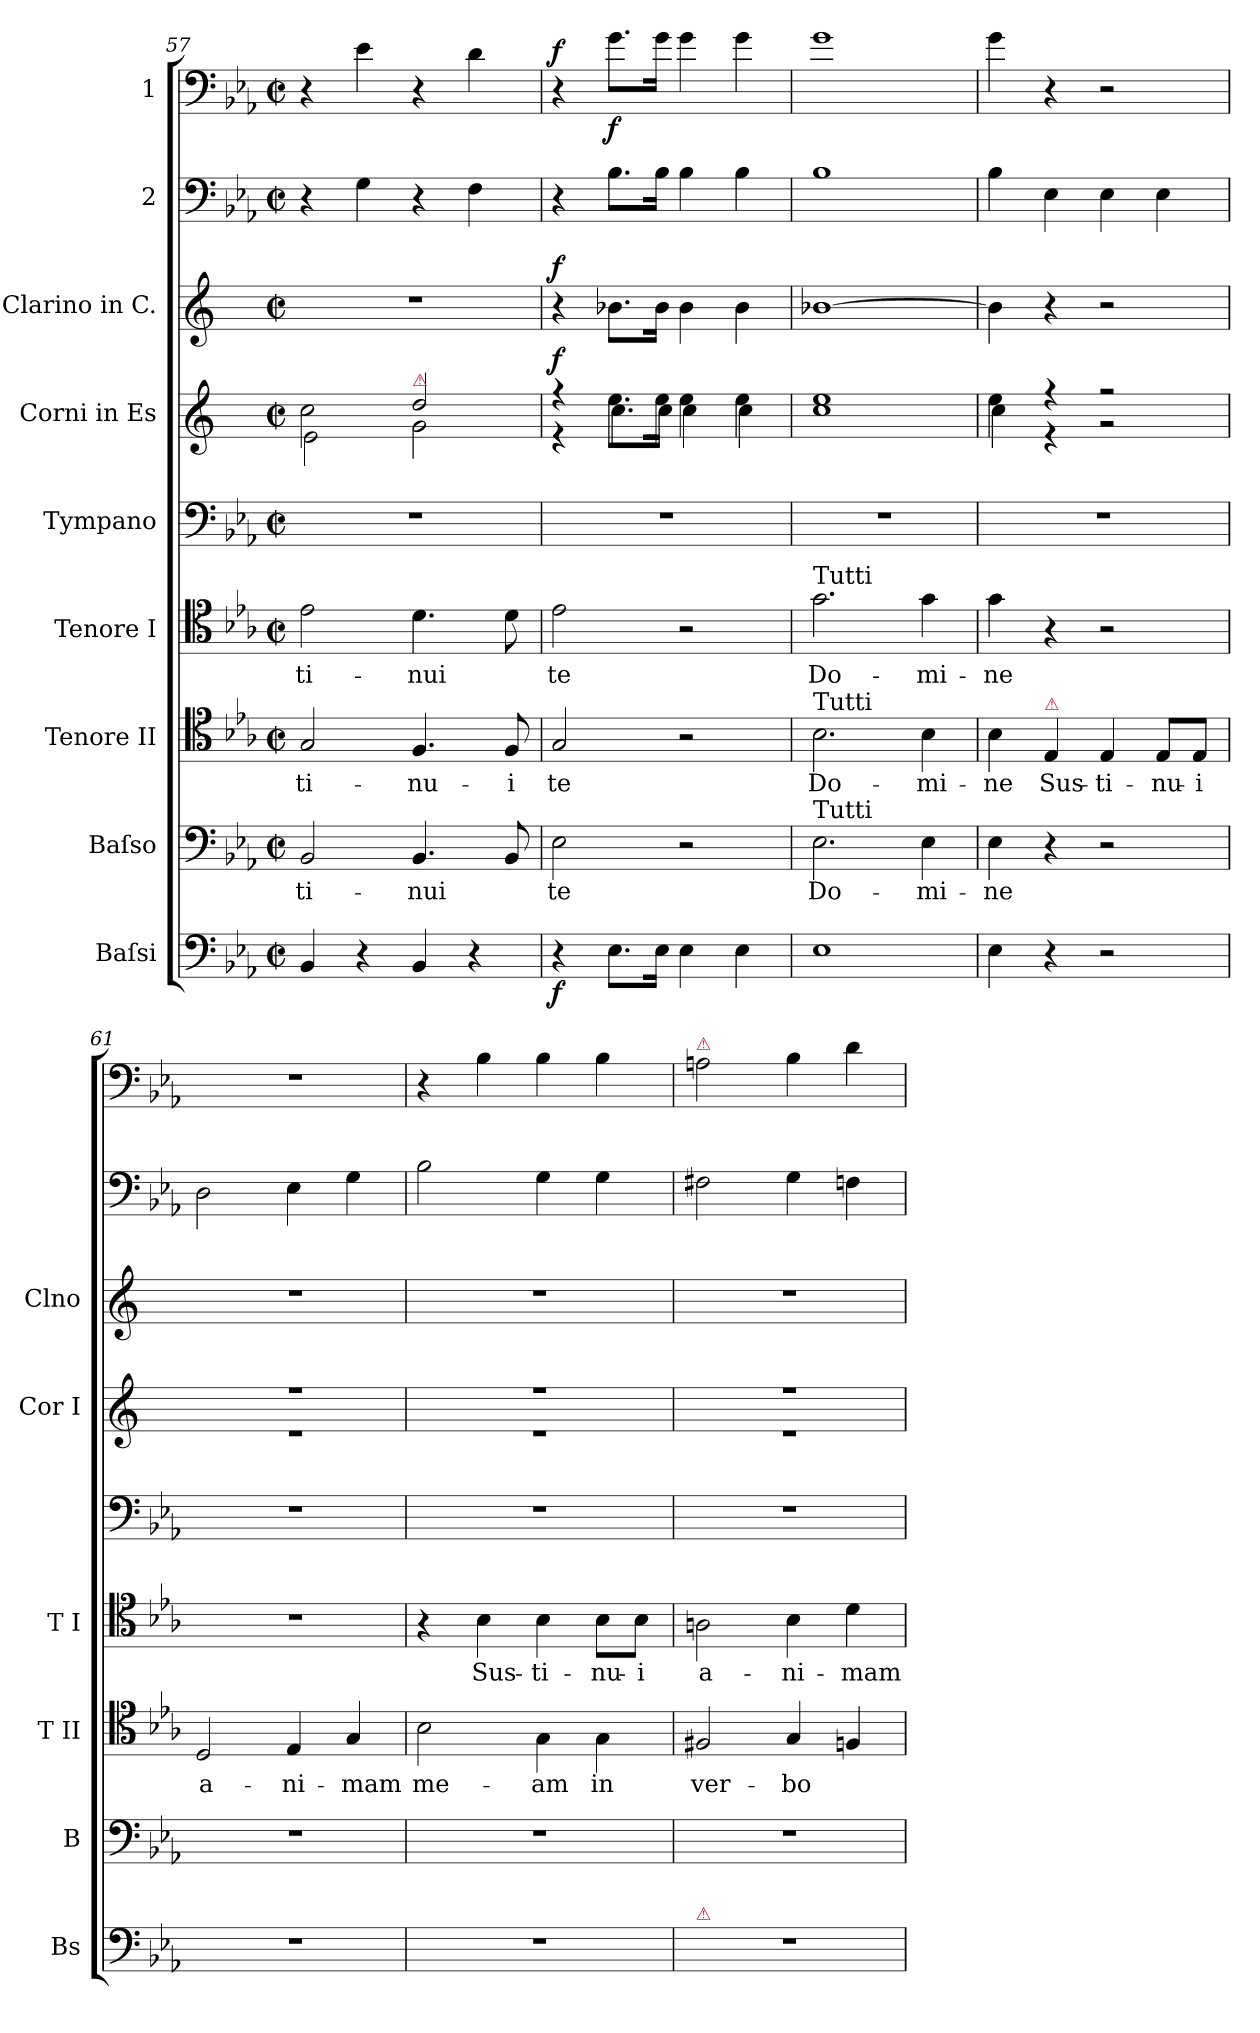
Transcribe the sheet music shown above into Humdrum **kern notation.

**kern	**dynam	**kern	**text	**kern	**text	**kern	**text	**kern	**kern	**dynam	**kern	**dynam	**kern	**kern	**dynam
*part9	*part9	*part8	*part8	*part7	*part7	*part6	*part6	*part5	*part4	*part4	*part3	*part3	*part2	*part1	*part1
*staff9	*staff9	*staff8	*staff8	*staff7	*staff7	*staff6	*staff6	*staff5	*staff4	*staff4	*staff3	*staff3	*staff2	*staff1	*staff1
*I"Baſsi	*	*I"Baſso	*	*I"Tenore II	*	*I"Tenore I	*	*I"Tympano	*I"Corni in Es	*	*I"Clarino in C.	*	*I"2	*I"1	*
*I'Bs	*	*I'B	*	*I'T II	*	*I'T I	*	*	*I'Cor I	*	*I'Clno	*	*	*	*
*clefF4	*	*clefF4	*	*clefC4	*	*clefC4	*	*clefF4	*clefG2	*	*clefG2	*	*clefF4	*clefF4	*
*	*	*	*	*	*	*	*	*	*ITrd5c9	*	*	*	*	*	*
*k[b-e-a-]	*	*k[b-e-a-]	*	*k[b-e-a-]	*	*k[b-e-a-]	*	*k[b-e-a-]	*k[b-e-a-]	*	*k[]	*	*k[b-e-a-]	*k[b-e-a-]	*
*E-:	*	*E-:	*	*E-:	*	*E-:	*	*E-:	*	*	*	*	*E-:	*E-:	*
*M2/2	*	*M2/2	*	*M2/2	*	*M2/2	*	*M2/2	*M2/2	*	*M2/2	*	*M2/2	*M2/2	*
*met(c|)	*	*met(c|)	*	*met(c|)	*	*met(c|)	*	*met(c|)	*met(c|)	*	*met(c|)	*	*met(c|)	*met(c|)	*
=57	=57	=57	=57	=57	=57	=57	=57	=57	=57	=57	=57	=57	=57	=57	=57
*	*	*	*	*	*	*	*	*	*^	*	*	*	*	*	*
4BB-/	.	2BB-/	-ti-	2G/	-ti-	2e-\	-ti-	1r	2e-\	2G\	.	1r	.	4r	4r	.
4r	.	.	.	.	.	.	.	.	.	.	.	.	.	4G\	4e-\	.
!	!	!	!	!	!	!	!	!	!LO:TX:a:color=crimson:t=⚠	!	!	!	!	!	!	!
4BB-/	.	4.BB-/	-nui	4.F/	-nu-	4.d\	-nui	.	2f	2B-\	.	.	.	4r	4r	.
4r	.	.	.	.	.	.	.	.	.	.	.	.	.	4F\	4d\	.
.	.	8BB-/	.	8F/	-i	8d\	.	.	.	.	.	.	.	.	.	.
=58	=58	=58	=58	=58	=58	=58	=58	=58	=58	=58	=58	=58	=58	=58	=58	=58
!	!LO:DY:b	!	!	!	!	!	!	!	!	!	!LO:DY:a	!	!LO:DY:a	!	!	!LO:DY:a
4r	f	2E-\	te	2G/	te	2e-\	te	1r	4r	4r	f	4r	f	4r	4r	f
8.E-\L	.	.	.	.	.	.	.	.	8.g\L	8.e-\L	.	8.b-X\L	.	8.B-\L	8.g\L	f
16E-\Jk	.	.	.	.	.	.	.	.	16g\Jk	16e-\Jk	.	16b-\Jk	.	16B-\Jk	16g\Jk	.
4E-\	.	2r	.	2r	.	2r	.	.	4g\	4e-\	.	4b-\	.	4B-\	4g\	.
4E-\	.	.	.	.	.	.	.	.	4g\	4e-\	.	4b-\	.	4B-\	4g\	.
=59	=59	=59	=59	=59	=59	=59	=59	=59	=59	=59	=59	=59	=59	=59	=59	=59
!	!	!	!	!	!	!LO:TX:a:t=Tutti	!	!	!	!	!	!	!	!	!	!
!	!	!	!	!LO:TX:a:t=Tutti	!	!	!	!	!	!	!	!	!	!	!	!
!	!	!LO:TX:a:t=Tutti	!	!	!	!	!	!	!	!	!	!	!	!	!	!
1E-\	.	2.E-\	Do-	2.B-\	Do-	2.g\	Do-	1r	1g/	1e-/	.	[1b-X\	.	1B-\	1g\	.
.	.	4E-\	-mi-	4B-\	-mi-	4g\	-mi-	.	.	.	.	.	.	.	.	.
=60	=60	=60	=60	=60	=60	=60	=60	=60	=60	=60	=60	=60	=60	=60	=60	=60
4E-\	.	4E-\	-ne	4B-\	-ne	4g\	-ne	1r	4g\	4e-\	.	4b-\]	.	4B-\	4g\	.
!	!	!	!	!LO:TX:a:color=crimson:t=⚠	!	!	!	!	!	!	!	!	!	!	!	!
4r	.	4r	.	4E-/	Sus-	4r	.	.	4r	4r	.	4r	.	4E-\	4r	.
2r	.	2r	.	4E-/	-ti-	2r	.	.	2r	2r	.	2r	.	4E-\	2r	.
.	.	.	.	8E-/L	-nu-	.	.	.	.	.	.	.	.	4E-\	.	.
.	.	.	.	8E-/J	-i	.	.	.	.	.	.	.	.	.	.	.
=61	=61	=61	=61	=61	=61	=61	=61	=61	=61	=61	=61	=61	=61	=61	=61	=61
1r	.	1r	.	2D/	a-	1r	.	1r	1r	1r	.	1r	.	2D\	1r	.
.	.	.	.	4E-/	-ni-	.	.	.	.	.	.	.	.	4E-\	.	.
.	.	.	.	4G/	-mam	.	.	.	.	.	.	.	.	4G\	.	.
=62	=62	=62	=62	=62	=62	=62	=62	=62	=62	=62	=62	=62	=62	=62	=62	=62
1r	.	1r	.	2B-\	me-	4r	.	1r	1r	1r	.	1r	.	2B-\	4r	.
.	.	.	.	.	.	4B-\	Sus-	.	.	.	.	.	.	.	4B-\	.
.	.	.	.	4G\	-am	4B-\	-ti-	.	.	.	.	.	.	4G\	4B-\	.
.	.	.	.	4G\	in	8B-\L	-nu-	.	.	.	.	.	.	4G\	4B-\	.
.	.	.	.	.	.	8B-\J	-i	.	.	.	.	.	.	.	.	.
=63	=63	=63	=63	=63	=63	=63	=63	=63	=63	=63	=63	=63	=63	=63	=63	=63
!	!	!	!	!	!	!	!	!	!	!	!	!	!	!	!LO:TX:a:color=crimson:t=⚠	!
!LO:TX:a:color=crimson:t=⚠	!	!	!	!	!	!	!	!	!	!	!	!	!	!	!	!
1r	.	1r	.	2F#X/	ver-	2An\	a-	1r	1r	1r	.	1r	.	2F#X\	2An\	.
.	.	.	.	4G/	-bo	4B-\	-ni-	.	.	.	.	.	.	4G\	4B-\	.
.	.	.	.	4Fn/	.	4d\	-mam	.	.	.	.	.	.	4Fn\	4d\	.
*	*	*	*	*	*	*	*	*	*v	*v	*	*	*	*	*	*
=	=	=	=	=	=	=	=	=	=	=	=	=	=	=	=
*-	*-	*-	*-	*-	*-	*-	*-	*-	*-	*-	*-	*-	*-	*-	*-
